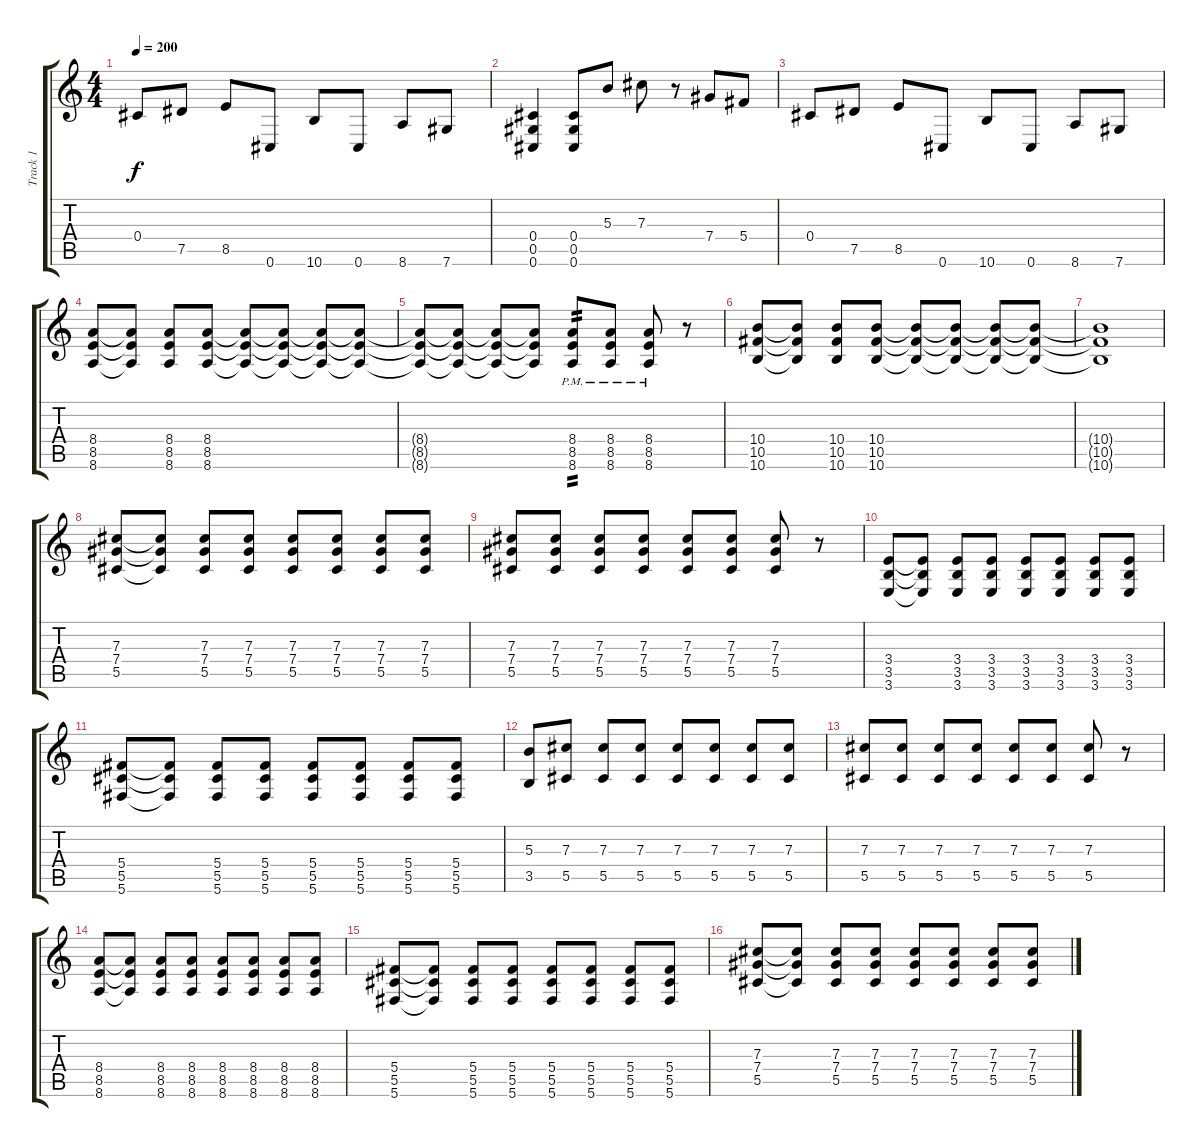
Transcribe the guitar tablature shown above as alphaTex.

\track ("Track 1" "Track 1") {instrument distortionguitar}
\staff {score tabs}
\tuning (Eb4 Bb3 Gb3 Db3 Ab2 Db2) {hide}
\ts (4 4)
\tempo 200
\clef g2
\ks c
0.4.8{dy f} 7.5.8 8.5.8 0.6.8 10.6.8 0.6.8 8.6.8 7.6.8 |
(0.4 0.5 0.6).4 (0.4 0.5 0.6).8 5.3.8 7.3.8 r.8 7.4.8 5.4.8 |
0.4.8 7.5.8 8.5.8 0.6.8 10.6.8 0.6.8 8.6.8 7.6.8 |
(8.4 8.5 8.6).8 (8.4{t} 8.5{t} 8.6{t}).8 (8.4 8.5 8.6).8 (8.4 8.5 8.6).8 (8.4{t} 8.5{t} 8.6{t}).8 (8.4{t} 8.5{t} 8.6{t}).8 (8.4{t} 8.5{t} 8.6{t}).8 (8.4{t} 8.5{t} 8.6{t}).8 |
(8.4{t} 8.5{t} 8.6{t}).8 (8.4{t} 8.5{t} 8.6{t}).8 (8.4{t} 8.5{t} 8.6{t}).8 (8.4{t} 8.5{t} 8.6{t}).8 (8.4{pm} 8.5 8.6).8{tp 2} (8.4{pm} 8.5 8.6).8 (8.4{pm} 8.5 8.6).8 r.8 |
(10.4 10.5 10.6).8 (10.4{t} 10.5{t} 10.6{t}).8 (10.4 10.5 10.6).8 (10.4 10.5 10.6).8 (10.4{t} 10.5{t} 10.6{t}).8 (10.4{t} 10.5{t} 10.6{t}).8 (10.4{t} 10.5{t} 10.6{t}).8 (10.4{t} 10.5{t} 10.6{t}).8 |
(10.4{t} 10.5{t} 10.6{t}).1 |
(7.3 7.4 5.5).8 (7.3{t} 7.4{t} 5.5{t}).8 (7.3 7.4 5.5).8 (7.3 7.4 5.5).8 (7.3 7.4 5.5).8 (7.3 7.4 5.5).8 (7.3 7.4 5.5).8 (7.3 7.4 5.5).8 |
(7.3 7.4 5.5).8 (7.3 7.4 5.5).8 (7.3 7.4 5.5).8 (7.3 7.4 5.5).8 (7.3 7.4 5.5).8 (7.3 7.4 5.5).8 (7.3 7.4 5.5).8 r.8 |
(3.4 3.5 3.6).8 (3.4{t} 3.5{t} 3.6{t}).8 (3.4 3.5 3.6).8 (3.4 3.5 3.6).8 (3.4 3.5 3.6).8 (3.4 3.5 3.6).8 (3.4 3.5 3.6).8 (3.4 3.5 3.6).8 |
(5.4 5.5 5.6).8 (5.4{t} 5.5{t} 5.6{t}).8 (5.4 5.5 5.6).8 (5.4 5.5 5.6).8 (5.4 5.5 5.6).8 (5.4 5.5 5.6).8 (5.4 5.5 5.6).8 (5.4 5.5 5.6).8 |
(5.3 3.5).8 (7.3 5.5).8 (7.3 5.5).8 (7.3 5.5).8 (7.3 5.5).8 (7.3 5.5).8 (7.3 5.5).8 (7.3 5.5).8 |
(7.3 5.5).8 (7.3 5.5).8 (7.3 5.5).8 (7.3 5.5).8 (7.3 5.5).8 (7.3 5.5).8 (7.3 5.5).8 r.8 |
(8.4 8.5 8.6).8 (8.4{t} 8.5{t} 8.6{t}).8 (8.4 8.5 8.6).8 (8.4 8.5 8.6).8 (8.4 8.5 8.6).8 (8.4 8.5 8.6).8 (8.4 8.5 8.6).8 (8.4 8.5 8.6).8 |
(5.4 5.5 5.6).8 (5.4{t} 5.5{t} 5.6{t}).8 (5.4 5.5 5.6).8 (5.4 5.5 5.6).8 (5.4 5.5 5.6).8 (5.4 5.5 5.6).8 (5.4 5.5 5.6).8 (5.4 5.5 5.6).8 |
(7.3 7.4 5.5).8 (7.3{t} 7.4{t} 5.5{t}).8 (7.3 7.4 5.5).8 (7.3 7.4 5.5).8 (7.3 7.4 5.5).8 (7.3 7.4 5.5).8 (7.3 7.4 5.5).8 (7.3 7.4 5.5).8
